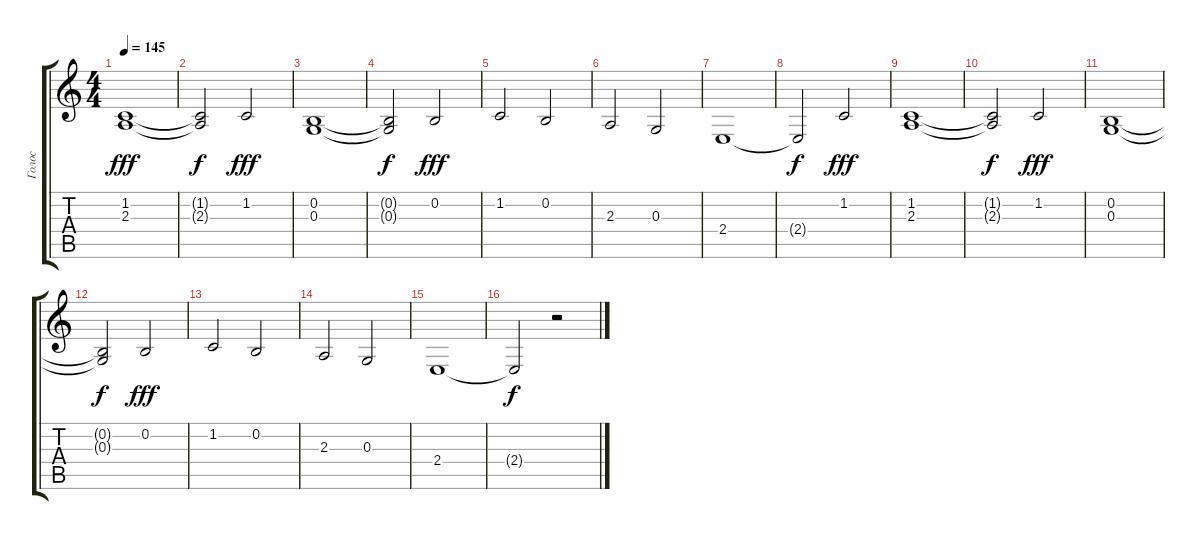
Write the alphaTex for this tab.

\track ("Голос" "Голос") {instrument voiceoohs}
\staff {score tabs}
\tuning (E4 B3 G3 D3 A2 E2) {hide}
\ts (4 4)
\tempo 145
\clef g2
\ks c
(1.2 2.3).1{dy fff} |
(1.2{t} 2.3{t}).2{dy f} 1.2.2{dy fff} |
(0.2 0.3).1 |
(0.2{t} 0.3{t}).2{dy f} 0.2.2{dy fff} |
1.2.2 0.2.2 |
2.3.2 0.3.2 |
2.4.1 |
2.4{t}.2{dy f} 1.2.2{dy fff} |
(1.2 2.3).1 |
(1.2{t} 2.3{t}).2{dy f} 1.2.2{dy fff} |
(0.2 0.3).1 |
(0.2{t} 0.3{t}).2{dy f} 0.2.2{dy fff} |
1.2.2 0.2.2 |
2.3.2 0.3.2 |
2.4.1 |
2.4{t}.2{dy f} r.2
